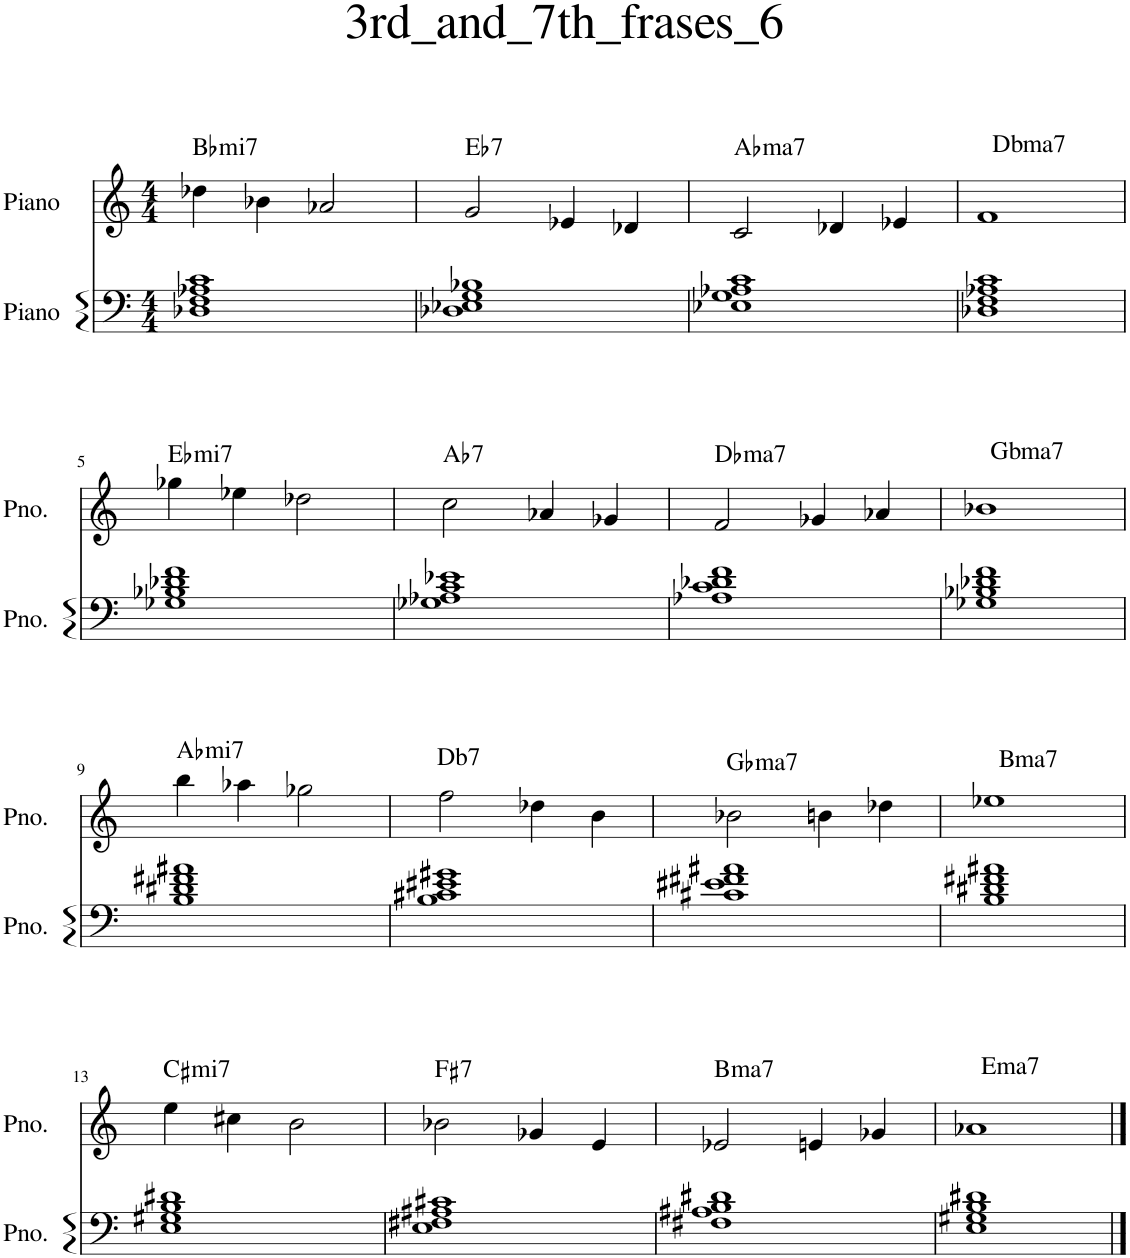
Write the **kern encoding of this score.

**kern	**kern	**harte
*part2	*part1	*part1
*staff2	*staff1	*
*I"Piano	*I"Piano	*
*I'Pno.	*I'Pno.	*
*clefF4	*clefG2	*
*k[]	*k[]	*
*M4/4	*M4/4	*
=1	=1	=1
!	!	!LO:H:kt=mi7
1D-X 1F 1A-X 1c	4dd-X\	Bb:min7
.	4b-X\	.
.	2a-X/	.
=2	=2	=2
!	!	!LO:H:kt=7
1D-X 1E-X 1G 1B-X	2g/	Eb:7
.	4e-X/	.
.	4d-X/	.
=3	=3	=3
!	!	!LO:H:kt=ma7
1E-X 1G 1A-X 1c	2c/	Ab:maj7
.	4d-X/	.
.	4e-X/	.
=4	=4	=4
!	!LO:TX:a:t=Dbma7	!
1D-X 1F 1A-X 1c	1f	.
!!LO:LB:g=z
=5	=5	=5
!	!	!LO:H:kt=mi7
1G-X 1B-X 1d-X 1f	4gg-X\	Eb:min7
.	4ee-X\	.
.	2dd-X\	.
=6	=6	=6
!	!	!LO:H:kt=7
1G-X 1A-X 1c 1e-X	2cc\	Ab:7
.	4a-X/	.
.	4g-X/	.
=7	=7	=7
!	!	!LO:H:kt=ma7
1A-X 1c 1d-X 1f	2f/	Db:maj7
.	4g-X/	.
.	4a-X/	.
=8	=8	=8
!	!LO:TX:a:t=Gbma7	!
1G-X 1B-X 1d-X 1f	1b-X	.
!!LO:LB:g=z
=9	=9	=9
!	!	!LO:H:kt=mi7
1B 1d#X 1f#X 1a#X	4bb\	Ab:min7
.	4aa-X\	.
.	2gg-X\	.
=10	=10	=10
!	!LO:TX:a:t=Db7	!
1B 1c#X 1e#X 1g#X	2ff\	.
.	4dd-X\	.
.	4b\	.
=11	=11	=11
!	!	!LO:H:kt=ma7
1c#X 1e#X 1f#X 1a#X	2b-X\	Gb:maj7
.	4bn\	.
.	4dd-X\	.
=12	=12	=12
!	!LO:TX:a:t=Bma7	!
1B 1d#X 1f#X 1a#X	1ee-X	.
!!LO:LB:g=z
=13	=13	=13
!	!	!LO:H:kt=mi7
1E 1G#X 1B 1d#X	4ee\	C#:min7
.	4cc#X\	.
.	2b\	.
=14	=14	=14
!	!	!LO:H:kt=7
1E 1F#X 1A#X 1c#X	2b-X\	F#:7
.	4g-X/	.
.	4e/	.
=15	=15	=15
!	!	!LO:H:kt=ma7
1F#X 1A#X 1B 1d#X	2e-X/	B:maj7
.	4en/	.
.	4g-X/	.
=16	=16	=16
!	!LO:TX:a:t=Ema7	!
1E 1G#X 1B 1d#X	1a-X	.
==	==	==
*-	*-	*-
